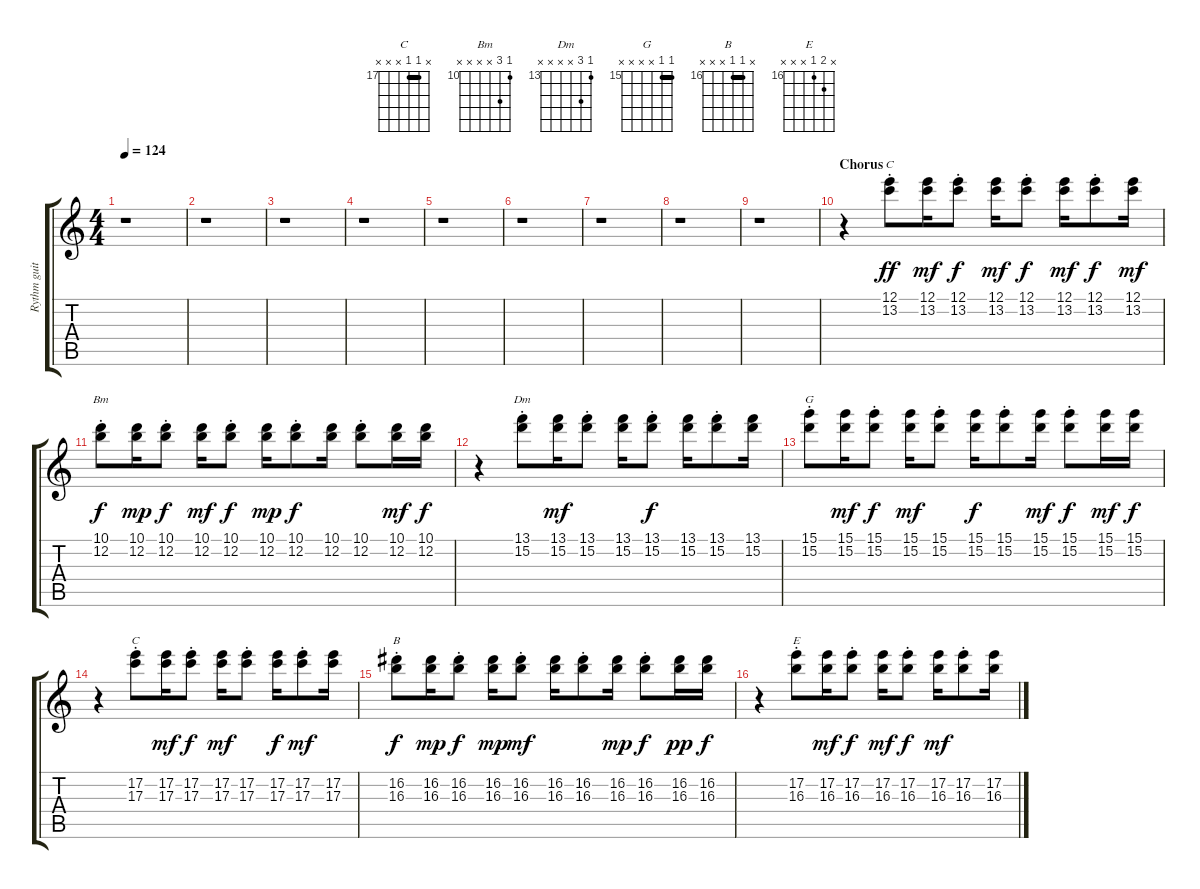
\track ("Rythm guitar" "Rythm guit") {instrument electricguitarmuted}
\staff {score tabs}
\tuning (E4 B3 G3 D3 A2 E2) {hide}
\chord ("C" 12 13 x x x x) {firstfret 12}
\chord ("Bm" 10 12 x x x x) {firstfret 10}
\chord ("Dm" 13 15 x x x x) {firstfret 13}
\chord ("G" 15 15 x x x x) {firstfret 15 barre 15}
\chord ("C" x 17 17 x x x) {firstfret 17 barre 17}
\chord ("B" x 16 16 x x x) {firstfret 16 barre 16}
\chord ("E" x 17 16 x x x) {firstfret 16}
\ts (4 4)
\tempo 124
\clef g2
\ks c
r.1{dy ff} |
r.1 |
r.1 |
r.1 |
r.1 |
r.1 |
r.1 |
r.1 |
r.1 |
\section ("" "Chorus")
r.4 (12.1{st} 13.2).8{ch "C"} (12.1 13.2).16{dy mf} (12.1{st} 13.2).8{dy f} (12.1 13.2).16{dy mf} (12.1{st} 13.2).8{dy f} (12.1 13.2).16{dy mf} (12.1{st} 13.2).8{dy f} (12.1 13.2).16{dy mf} |
(10.1{st} 12.2).8{ch "Bm" dy f} (10.1 12.2).16{dy mp} (10.1{st} 12.2).8{dy f} (10.1 12.2).16{dy mf} (10.1{st} 12.2).8{dy f} (10.1 12.2).16{dy mp} (10.1{st} 12.2).8{dy f} (10.1 12.2).16 (10.1{st} 12.2).8 (10.1 12.2).16{dy mf} (10.1 12.2).16{dy f} |
r.4 (13.1{st} 15.2).8{ch "Dm"} (13.1 15.2).16{dy mf} (13.1{st} 15.2).8 (13.1 15.2).16 (13.1{st} 15.2).8{dy f} (13.1 15.2).16 (13.1{st} 15.2).8 (13.1 15.2).16 |
(15.1{st} 15.2).8{ch "G"} (15.1 15.2).16{dy mf} (15.1{st} 15.2).8{dy f} (15.1 15.2).16{dy mf} (15.1{st} 15.2).8 (15.1 15.2).16{dy f} (15.1{st} 15.2).8 (15.1 15.2).16{dy mf} (15.1{st} 15.2).8{dy f} (15.1 15.2).16{dy mf} (15.1 15.2).16{dy f} |
r.4 (17.2{st} 17.3).8{ch "C"} (17.2 17.3).16{dy mf} (17.2{st} 17.3).8{dy f} (17.2 17.3).16{dy mf} (17.2{st} 17.3).8 (17.2 17.3).16{dy f} (17.2{st} 17.3).8{dy mf} (17.2 17.3).16 |
(16.2{st} 16.3).8{ch "B" dy f} (16.2 16.3).16{dy mp} (16.2{st} 16.3).8{dy f} (16.2 16.3).16{dy mp} (16.2{st} 16.3).8{dy mf} (16.2 16.3).16 (16.2{st} 16.3).8 (16.2 16.3).16{dy mp} (16.2{st} 16.3).8{dy f} (16.2 16.3).16{dy pp} (16.2 16.3).16{dy f} |
r.4 (17.2{st} 16.3).8{ch "E"} (17.2 16.3).16{dy mf} (17.2{st} 16.3).8{dy f} (17.2 16.3).16{dy mf} (17.2{st} 16.3).8{dy f} (17.2 16.3).16{dy mf} (17.2{st} 16.3).8 (17.2 16.3).16
